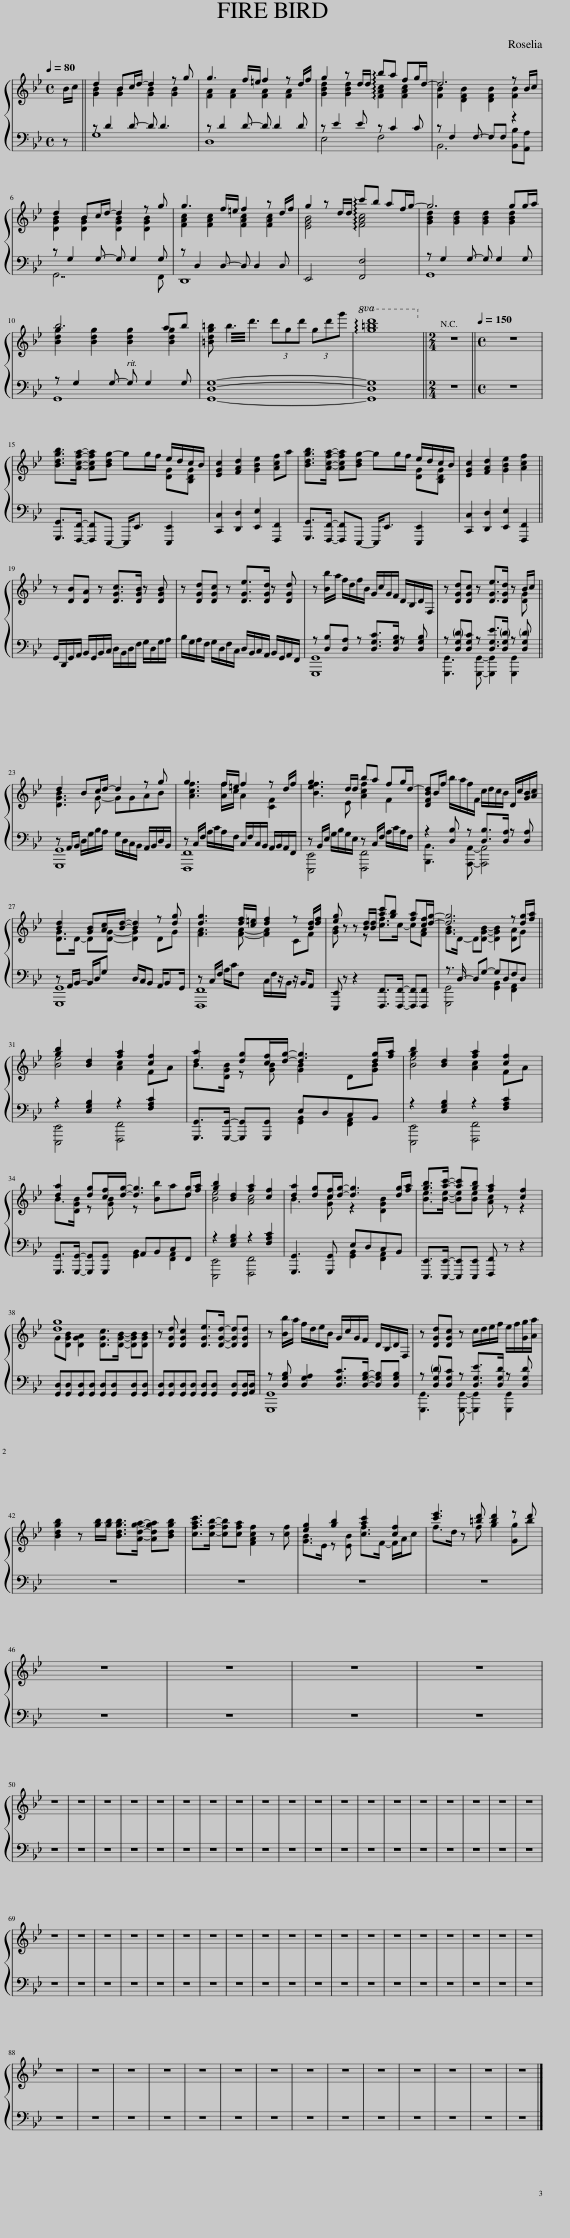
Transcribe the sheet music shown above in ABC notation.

X:1
%%score { ( 1 3 ) | ( 2 4 ) }
L:1/8
Q:1/4=80
M:4/4
I:linebreak $
K:Bb
V:1 treble
V:3 treble
V:2 bass
V:4 bass
V:1
 B/c/ || d2 Bc/d/- d2 z g | g3 f/=e/ f2 z d/f/ | g2 z d/d/ ba fg/d/- | d6 z B/c/ |$ %5
 d2 Bc/d/- d2 z g | g3 f/=e/ f2 z d/f/ | g2 z d/d/ c'b af/g/- | g6 gg/a/ |$ b6[Q:1/4=71][Q:1/4=68] ab | %10
[Q:1/4=65] [=Bdg=b] !///-!b3/2 d'3/2 (3d'gd' (3gd'g' |!8va(! !arpeggio![g'=b'd'']8!8va)! ||[M:2/4] z4 ||[M:4/4][Q:1/4=150] z8 |$ [Bdgb]>[Acfa]- [Acfa][Bdg-] gg/f/ e/d/c/B/ | %15
 [EGc]2 [FAd]2 [GBe]2 [Acf]a | [Bdgb]>[Acfa]- [Acfa][Bdg-] gg/f/ e/d/c/B/ | [EGc]2 [FAd]2 [GBe]2 [Acf]2 ||$ z [DB][DA] z [DGc]>[DGB] z [DGB] | z [DGd][DGc] z [DGe]>[DGd] z [DGd] | %20
 z [Bb]/a/ f/d/f/B/ G/c/G/F/ D/B,/D/F,/ | z [DGd][DGc] z [DGe]>[DGd] z B/c/ ||$ d2 Bc/d/- d2 z g | g3 f/=e/ f2 z d/f/ | g3 d/d/ ba fg/d/- | %25
 [DFBd]B/f/ b/a/f/F/ c/d/c/B/ D/c/[GB]/[Ac]/ |$ [Bd]2 [GB][Ac]/[Bd]/- [Bd]2 z [dg] | [dg]3 [df]/[c=e]/ [df]2 z [Bd]/[df]/ | [eg] z z [Bd]/[Bd]/ [ac'][gb] [fa][cf]/[dg]/- | [dg]6 z [dg]/[fa]/ ||$ %30
 [gb]2 [Bd]2 [fa]2 [cf]2 | [da]2 [dg][cf]/[dg]/- [dg]3 [dg]/[fa]/ | [gb]2 [Bd]2 [fa]2 [cf]2 |$ [da]2 [dg][cf]/[dg]/- [dg]3 [dg]/[fa]/ | [gb]2 [Bd]2 [fa]2 [cf]2 | %35
 [da]2 [dg][cf]/[dg]/- [dg]3 [dg]/[fa]/ | [gb]>[ac']- [ac'][gb] [fa]2 [cf]2 |$ [dg]8 | z [DGd] [DGc]2 [DGe]>[DGd]- [DGd][DGd] | z [Bb]/a/ f/d/e/B/ G/c/G/F/ D/B,/D/F,/ | %40
 z [DGd][DGc] z c/d/e/f/ e/f/[Gg]/[Aa]/ |$ [Bdgb]2 z [gb]/[gb]/ [Bdgb]>[Adga]- [Adga][Bdgb] | [cfac']>[cfb]- [cfb][cfa] [FAcf]2 z [cf] | [eg]2 [gb]2 [ac']2 [cf]2 | [c'e']3 [=bd'] [bd']2 z d' |$ %45
 z8 | z8 | z8 | z8 |$ z8 | %50
 z8 | z8 | z8 | z8 | z8 | %55
 z8 | z8 | z8 | z8 | z8 | %60
 z8 | z8 | z8 | z8 | z8 | %65
 z8 | z8 | z8 |$ z8 | z8 | %70
 z8 | z8 | z8 | z8 | z8 | %75
 z8 | z8 | z8 | z8 | z8 | %80
 z8 | z8 | z8 | z8 | z8 | %85
 z8 | z8 |$ z8 | z8 | z8 | %90
 z8 | z8 | z8 | z8 | z8 | %95
 z8 | z8 | z8 | z8 | z8 | %100
 z8 |] %101
V:2
 z || z D2 D- D D3 | z D2 D- D D2 D | z E2 E z C2 C | z F,2 F,- F,F, z2 |$ %5
 z G,2 G,- G, G,2 G, | z D,2 D,- D, D,2 D, | E,,4 [F,,F,]4 | z G,2 G,- G, G,2 G, |$ z G,2 G,- G, G,2 G, | %10
 [G,,D,G,]8- | [G,,D,G,]8 ||[M:2/4] z4 ||[M:4/4] z8 |$ [G,,,G,,]>[F,,,F,,]- [F,,,F,,]E,,,- E,,,<E,, [E,,,E,,]2 | %15
 [C,,C,]2 [D,,D,]2 [E,,E,]2 [F,,,F,,]2 | [G,,,G,,]>[F,,,F,,]- [F,,,F,,]E,,,- E,,,<E,, [E,,,E,,]2 | [C,,C,]2 [D,,D,]2 [E,,E,]2 [F,,,F,,]2 ||$ G,,/D,,/G,,/A,,/ B,,/G,,/B,,/C,/ D,/B,,/D,/F,/ G,/D,/G,/A,/ | B,/G,/A,/F,/ G,/D,/F,/C,/ D,/B,,/C,/A,,/ B,,/G,,/A,,/F,,/ | %20
 z [D,B,][D,A,] z [D,G,C]>[D,G,B,] z [D,G,B,] | z [D,G,D][D,G,C] z [D,G,E]>[D,G,D] z [D,G,D] ||$ z A,,/B,,/ D,/G,/B,/A,/ G,/D,/C,/B,,/ A,,/B,,/D,/B,,/ | z C,/F,/ A,/C/A,/F,/ C,/F,/C,/B,,/ A,,/B,,/A,,/F,,/ | z B,,/E,/ G,/B,/G,/E,/ z C,/F,/ A,/C/A,/F,/ | %25
 z2 [D,B,] z [D,B,]>[D,A,] z [D,A,] |$ z A,,/B,,/- B,,/D,/G, D,/C,/B,, A,,/B,,G,,/ | z C,/F,/ A,/C/F, C,/F,/z/B,,/ z/ B,,/A,, | [E,,,E,,] z z2 [F,,,F,,]>[F,,,F,,]- [F,,,F,,][F,,,F,,] | z3/2 D,/- D,G,- G,D,F,D, ||$ %30
 z2 [E,G,B,]2 z2 [F,A,C]2 | [G,,,G,,]>[G,,,G,,]- [G,,,G,,][G,,,G,,] E,D,C,B,, | z2 [E,G,B,]2 z2 [F,A,C]2 |$ [G,,,G,,]>[G,,,G,,]- [G,,,G,,][G,,,G,,] A,,B,,C,F,, | z2 [E,G,B,]2 z2 [F,A,C]2 | %35
 [G,,,G,,]3 [G,,,G,,] E,D,C,B,, | [E,,,E,,]>[E,,,E,,]- [E,,,E,,][E,,,E,,] [F,,,F,,] z z2 |$ [G,,D,][G,,D,][G,,D,][G,,D,] [G,,D,][G,,D,][G,,D,][G,,D,] | [G,,D,][G,,D,][G,,D,][G,,D,] [G,,D,][G,,D,] [G,,D,][G,,D,]/[A,,D,]/ | z [D,G,B,] [D,G,A,]2 [D,G,C]>[D,G,B,]- [D,G,B,][D,G,B,] | %40
 z [D,G,D][D,G,C] z [D,G,E]>[D,G,D] z [D,G,D] |$ z8 | z8 | z8 | z8 |$ %45
 z8 | z8 | z8 | z8 |$ z8 | %50
 z8 | z8 | z8 | z8 | z8 | %55
 z8 | z8 | z8 | z8 | z8 | %60
 z8 | z8 | z8 | z8 | z8 | %65
 z8 | z8 | z8 |$ z8 | z8 | %70
 z8 | z8 | z8 | z8 | z8 | %75
 z8 | z8 | z8 | z8 | z8 | %80
 z8 | z8 | z8 | z8 | z8 | %85
 z8 | z8 |$ z8 | z8 | z8 | %90
 z8 | z8 | z8 | z8 | z8 | %95
 z8 | z8 | z8 | z8 | z8 | %100
 z8 |] %101
V:3
 x || [GB]2 [GB]2 [GB]2 [GB]2 | [FA]2 [FA]2 [FA]2 [FA]2 | [GBd]2 [GBd]2 [FAc]2 [FAc]2 | [FB]2 [DFB]2 [DFB]2 [FB]2 |$ %5
 [DGB]2 [DGB]2 [DGB]2 [DGB]2 | [FAc]2 [FAc]2 [FAc]2 [FAc]2 | [EGB]4 [FAc]4 | [GBd]2 [GBd]2 [GBd]2 [GBd]2 |$ [Bdg]2 [Bdg]2 [Bdg]2 [Bdg]2 | %10
 x8 |!8va(! x8!8va)! ||[M:2/4] x4 ||[M:4/4] x8 |$ x6 [DG][B,DG] | %15
 x8 | x6 [DG][B,DG] | x8 ||$ x8 | x8 | %20
 x8 | x7 [DG] ||$ [DGB]3 G- GGAB | [Acf]3 [Af]/c/ A2 [CF]2 | [Bef]3 E [Acf]2 F2 | %25
 x8 |$ [DG]>D- D[DG]- [DG]2 DG | [FA]3 [FA]- [FA]2 CF | [GB] x2 z [cf]>c- c[FA] | [GB]>D- D[DGB]- [DGB]2 [DA]G ||$ %30
 [Be]4 [Ac]2 FA | B>[DGB] z [GB] [GB]2 D[GB] | [Be]4 [Ac]2 FA |$ B>[DGB] z [GB] z [Bb]ad | [Be]4 [Ac]4 | %35
 B3 [Gc] z2 [DGB]2 | [Be]>[Be]- [Be][Be] [Ac] z z2 |$ G[DGB] [DGA]2 [DGc]>[DGB]- [DGB][DGB] | x8 | x8 | %40
 x8 |$ x8 | x8 | [GB]>E z [EB] [cf]>F- F/A/c | f>d z f g2 [Gg]=b |$ %45
 x8 | x8 | x8 | x8 |$ x8 | %50
 x8 | x8 | x8 | x8 | x8 | %55
 x8 | x8 | x8 | x8 | x8 | %60
 x8 | x8 | x8 | x8 | x8 | %65
 x8 | x8 | x8 |$ x8 | x8 | %70
 x8 | x8 | x8 | x8 | x8 | %75
 x8 | x8 | x8 | x8 | x8 | %80
 x8 | x8 | x8 | x8 | x8 | %85
 x8 | x8 |$ x8 | x8 | x8 | %90
 x8 | x8 | x8 | x8 | x8 | %95
 x8 | x8 | x8 | x8 | x8 | %100
 x8 |] %101
V:4
 x || G,8 | D,8 | E,4 F,4 | B,,6 [B,,B,][A,,A,] |$ %5
 G,,7 F,, | D,,8 | x8 | G,,8 |$ G,,8 | %10
 x8 | x8 ||[M:2/4] x4 ||[M:4/4] x8 |$ x8 | %15
 x8 | x8 | x8 ||$ x8 | x8 | %20
 [G,,,G,,]8 | [G,,,G,,]3 [G,,,G,,]- [G,,,G,,]2 [G,,,G,,]2 ||$ [G,,,G,,]8 | [F,,,F,,]8 | [E,,,E,,]4 [F,,,F,,]4 | %25
 [B,,,B,,]3 [A,,,A,,]- [A,,,A,,]4 |$ [G,,,G,,]8 | [F,,,F,,]8 | x8 | [G,,,G,,]4 [G,,B,,]2 [F,,A,,]2 ||$ %30
 [E,,,E,,]4 [F,,,F,,]4 | x4 [G,,B,,]2 [F,,A,,]2 | [E,,,E,,]4 [F,,,F,,]4 |$ x4 [G,,B,,]2 [F,,A,,]2 | [E,,,E,,]4 [F,,,F,,]4 | %35
 x4 [G,,B,,]2 [F,,A,,]2 | x8 |$ x8 | x8 | [G,,,G,,]8 | %40
 [G,,,G,,]3 [G,,,G,,]- [G,,,G,,]2 [G,,,G,,]2 |$ x8 | x8 | x8 | x8 |$ %45
 x8 | x8 | x8 | x8 |$ x8 | %50
 x8 | x8 | x8 | x8 | x8 | %55
 x8 | x8 | x8 | x8 | x8 | %60
 x8 | x8 | x8 | x8 | x8 | %65
 x8 | x8 | x8 |$ x8 | x8 | %70
 x8 | x8 | x8 | x8 | x8 | %75
 x8 | x8 | x8 | x8 | x8 | %80
 x8 | x8 | x8 | x8 | x8 | %85
 x8 | x8 |$ x8 | x8 | x8 | %90
 x8 | x8 | x8 | x8 | x8 | %95
 x8 | x8 | x8 | x8 | x8 | %100
 x8 |] %101
